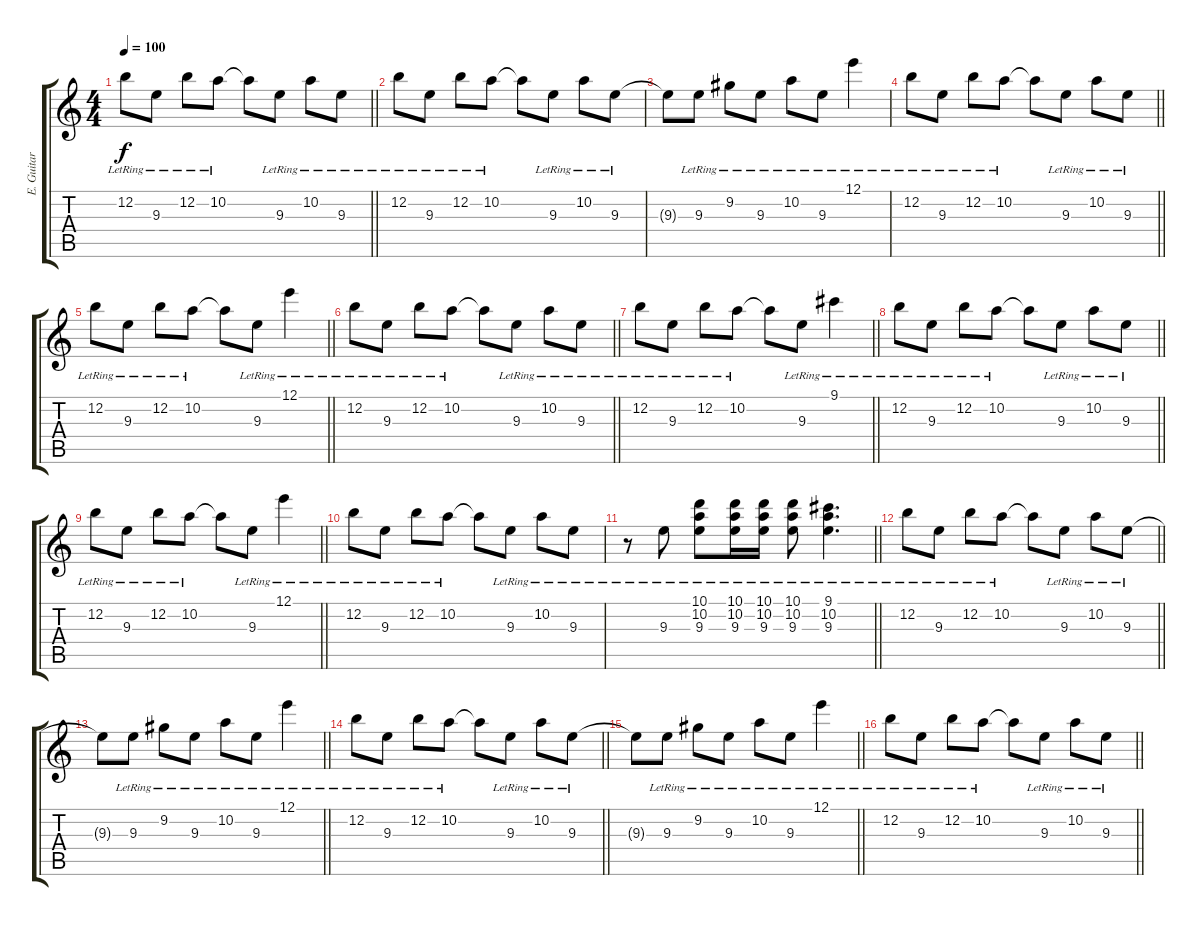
\track ("E. Guitar II (Hiroto)" "E. Guitar ") {instrument electricguitarclean}
\staff {score tabs}
\tuning (E4 B3 G3 D3 A2 E2) {hide}
\ts (4 4)
\tempo 100
\clef g2
\barLineRight lightlight
\ks c
12.2{lr}.8{dy f} 9.3{lr}.8 12.2{lr}.8 10.2{lr}.8 10.2{t}.8 9.3{lr}.8 10.2{lr}.8 9.3{lr}.8 |
12.2{lr}.8 9.3{lr}.8 12.2{lr}.8 10.2{lr}.8 10.2{t}.8 9.3{lr}.8 10.2{lr}.8 9.3{lr}.8 |
9.3{t}.8 9.3{lr}.8 9.2{lr}.8 9.3{lr}.8 10.2{lr}.8 9.3{lr}.8 12.1{lr}.4 |
\barLineRight lightlight
12.2{lr}.8 9.3{lr}.8 12.2{lr}.8 10.2{lr}.8 10.2{t}.8 9.3{lr}.8 10.2{lr}.8 9.3{lr}.8 |
\barLineRight lightlight
12.2{lr}.8 9.3{lr}.8 12.2{lr}.8 10.2{lr}.8 10.2{t}.8 9.3{lr}.8 12.1{lr}.4 |
\barLineRight lightlight
12.2{lr}.8 9.3{lr}.8 12.2{lr}.8 10.2{lr}.8 10.2{t}.8 9.3{lr}.8 10.2{lr}.8 9.3{lr}.8 |
\barLineRight lightlight
12.2{lr}.8 9.3{lr}.8 12.2{lr}.8 10.2{lr}.8 10.2{t}.8 9.3{lr}.8 9.1{lr}.4 |
\barLineRight lightlight
12.2{lr}.8 9.3{lr}.8 12.2{lr}.8 10.2{lr}.8 10.2{t}.8 9.3{lr}.8 10.2{lr}.8 9.3{lr}.8 |
\barLineRight lightlight
12.2{lr}.8 9.3{lr}.8 12.2{lr}.8 10.2{lr}.8 10.2{t}.8 9.3{lr}.8 12.1{lr}.4 |
12.2{lr}.8 9.3{lr}.8 12.2{lr}.8 10.2{lr}.8 10.2{t}.8 9.3{lr}.8 10.2{lr}.8 9.3{lr}.8 |
\barLineRight lightlight
r.8 9.3{lr}.8 (10.1{lr} 10.2{lr} 9.3{lr}).8 (10.1{lr} 10.2{lr} 9.3{lr}).16 (10.1{lr} 10.2{lr} 9.3{lr}).16 (10.1{lr} 10.2{lr} 9.3{lr}).8 (9.1{lr} 10.2{lr} 9.3{lr}).4{d} |
\barLineRight lightlight
12.2{lr}.8 9.3{lr}.8 12.2{lr}.8 10.2{lr}.8 10.2{t}.8 9.3{lr}.8 10.2{lr}.8 9.3{lr}.8 |
\barLineRight lightlight
9.3{t}.8 9.3{lr}.8 9.2{lr}.8 9.3{lr}.8 10.2{lr}.8 9.3{lr}.8 12.1{lr}.4 |
\barLineRight lightlight
12.2{lr}.8 9.3{lr}.8 12.2{lr}.8 10.2{lr}.8 10.2{t}.8 9.3{lr}.8 10.2{lr}.8 9.3{lr}.8 |
\barLineRight lightlight
9.3{t}.8 9.3{lr}.8 9.2{lr}.8 9.3{lr}.8 10.2{lr}.8 9.3{lr}.8 12.1{lr}.4 |
\barLineRight lightlight
12.2{lr}.8 9.3{lr}.8 12.2{lr}.8 10.2{lr}.8 10.2{t}.8 9.3{lr}.8 10.2{lr}.8 9.3{lr}.8
